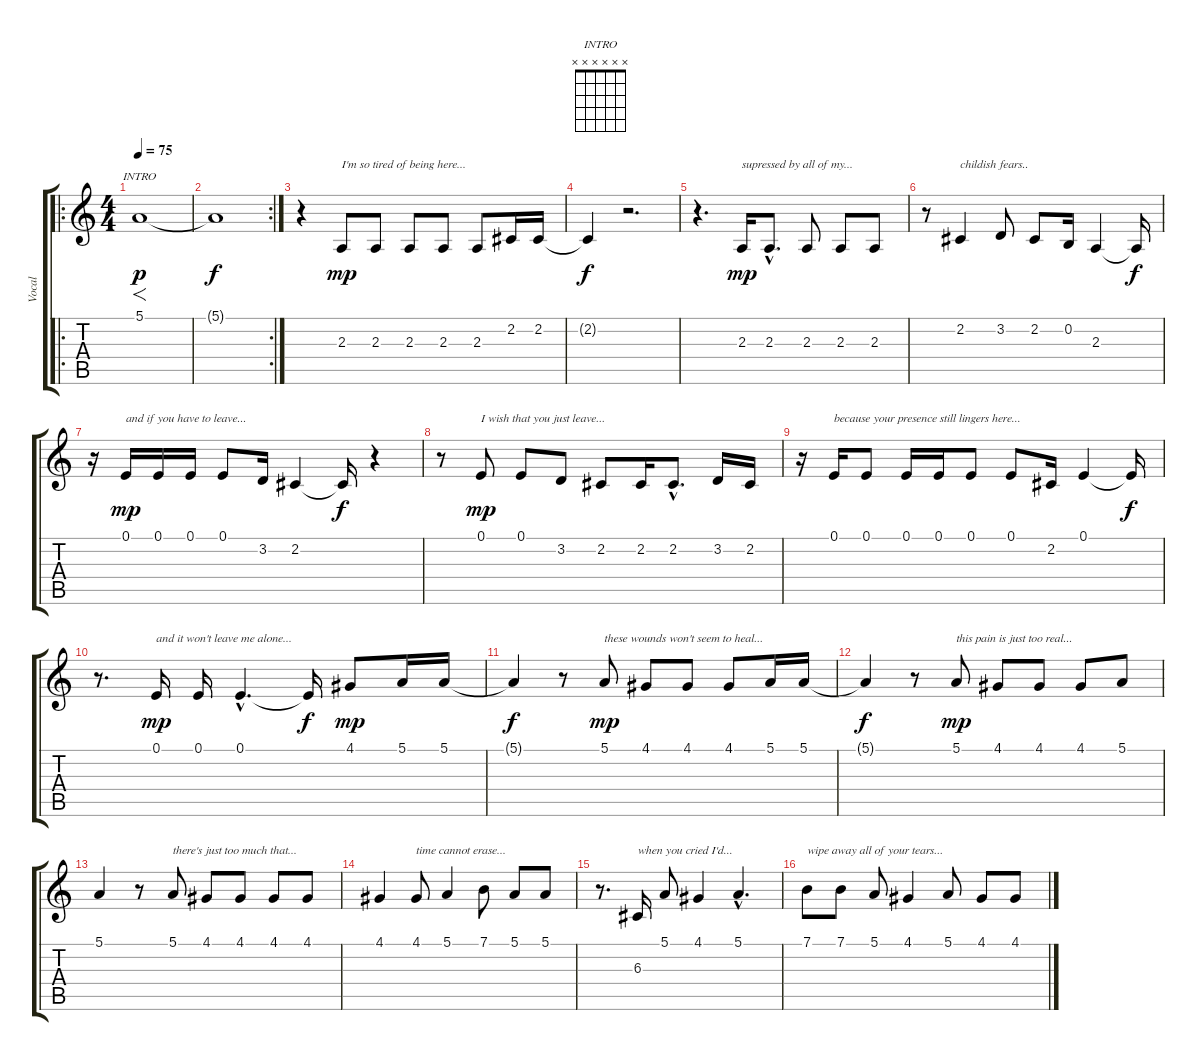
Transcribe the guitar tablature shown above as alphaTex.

\track ("Vocal" "Vocal") {instrument acousticgrandpiano}
\staff {score tabs}
\tuning (E4 B3 G3 D3 A2 E2) {hide}
\chord ("INTRO" x x x x x x)
\ro
\ts (4 4)
\tempo 75
\clef g2
\ks c
5.1.1{f ch "INTRO" dy p instrument acousticgrandpiano} |
\rc 2
5.1{t}.1{dy f} |
r.4 2.3.8{txt "I'm so tired of being here..." dy mp} 2.3.8 2.3.8 2.3.8 2.3.8 2.2.16 2.2.16 |
2.2{t}.4{dy f} r.2{d} |
r.4{d} 2.3.16{txt "supressed by all of my..." dy mp} 2.3{hac}.8{d} 2.3.8 2.3.8 2.3.8 |
r.8 2.2.4{txt "childish fears.."} 3.2.8 2.2.8 0.2.16 2.3.4 2.3{t}.16{dy f} |
r.16 0.1.16{txt "and if you have to leave..." dy mp} 0.1.16 0.1.16 0.1.8 3.2.16 2.2.4 2.2{t}.16{dy f} r.4 |
r.8 0.1.8{txt "I wish that you just leave..." dy mp} 0.1.8 3.2.8 2.2.8 2.2.16 2.2{hac}.8{d} 3.2.16 2.2.16 |
r.16 0.1.16{txt "because your presence still lingers here..."} 0.1.8 0.1.16 0.1.16 0.1.8 0.1.8 2.2.16 0.1.4 0.1{t}.16{dy f} |
r.8{d} 0.1.16{txt "and it won't leave me alone..." dy mp} 0.1.16 0.1{hac}.4{d} 0.1{t}.16{dy f} 4.1.8{dy mp} 5.1.16 5.1.16 |
5.1{t}.4{dy f} r.8 5.1.8{txt "these wounds won't seem to heal..." dy mp} 4.1.8 4.1.8 4.1.8 5.1.16 5.1.16 |
5.1{t}.4{dy f} r.8 5.1.8{txt "this pain is just too real..." dy mp} 4.1.8 4.1.8 4.1.8 5.1.8 |
5.1.4 r.8 5.1.8{txt "there's just too much that..."} 4.1.8 4.1.8 4.1.8 4.1.8 |
4.1.4 4.1.8{txt "time cannot erase..."} 5.1.4 7.1.8 5.1.8 5.1.8 |
r.8{d} 6.3.16{txt "when you cried I'd..."} 5.1.8 4.1.4 5.1{hac}.4{d} |
7.1.8{txt "wipe away all of your tears..."} 7.1.8 5.1.8 4.1.4 5.1.8 4.1.8 4.1.8
